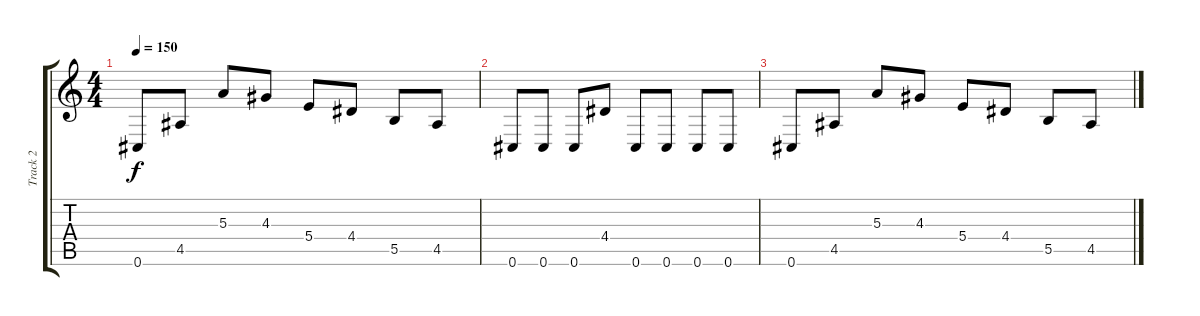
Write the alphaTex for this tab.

\track ("Track 2" "Track 2") {instrument overdrivenguitar}
\staff {score tabs}
\tuning (Db4 Ab3 E3 B2 Gb2 Db2) {hide}
\ts (4 4)
\tempo 150
\clef g2
\ks c
0.6.8{dy f} 4.5.8 5.3.8 4.3.8 5.4.8 4.4.8 5.5.8 4.5.8 |
0.6.8 0.6.8 0.6.8 4.4.8 0.6.8 0.6.8 0.6.8 0.6.8 |
0.6.8 4.5.8 5.3.8 4.3.8 5.4.8 4.4.8 5.5.8 4.5.8
